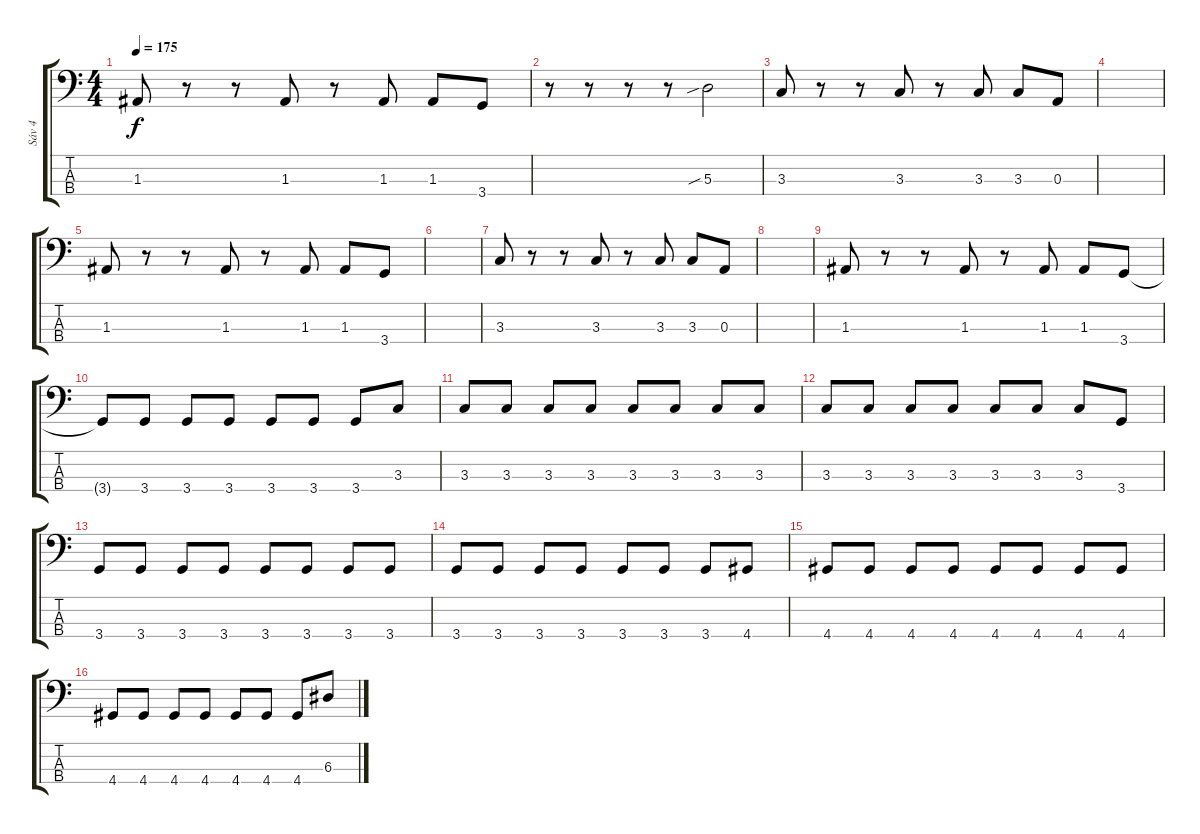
\track ("Sáv 4" "Sáv 4") {instrument electricbassfinger}
\staff {score tabs}
\tuning (G2 D2 A1 E1) {hide}
\ts (4 4)
\tempo 175
\clef f4
\ks c
1.3.8{dy f} r.8 r.8 1.3.8 r.8 1.3.8 1.3.8 3.4.8 |
r.8 r.8 r.8 r.8 5.3{sib}.2 |
3.3.8 r.8 r.8 3.3.8 r.8 3.3.8 3.3.8 0.3.8 |
|
1.3.8 r.8 r.8 1.3.8 r.8 1.3.8 1.3.8 3.4.8 |
|
3.3.8 r.8 r.8 3.3.8 r.8 3.3.8 3.3.8 0.3.8 |
|
1.3.8 r.8 r.8 1.3.8 r.8 1.3.8 1.3.8 3.4.8 |
3.4{t}.8 3.4.8 3.4.8 3.4.8 3.4.8 3.4.8 3.4.8 3.3.8 |
3.3.8 3.3.8 3.3.8 3.3.8 3.3.8 3.3.8 3.3.8 3.3.8 |
3.3.8 3.3.8 3.3.8 3.3.8 3.3.8 3.3.8 3.3.8 3.4.8 |
3.4.8 3.4.8 3.4.8 3.4.8 3.4.8 3.4.8 3.4.8 3.4.8 |
3.4.8 3.4.8 3.4.8 3.4.8 3.4.8 3.4.8 3.4.8 4.4.8 |
4.4.8 4.4.8 4.4.8 4.4.8 4.4.8 4.4.8 4.4.8 4.4.8 |
4.4.8 4.4.8 4.4.8 4.4.8 4.4.8 4.4.8 4.4.8 6.3.8
